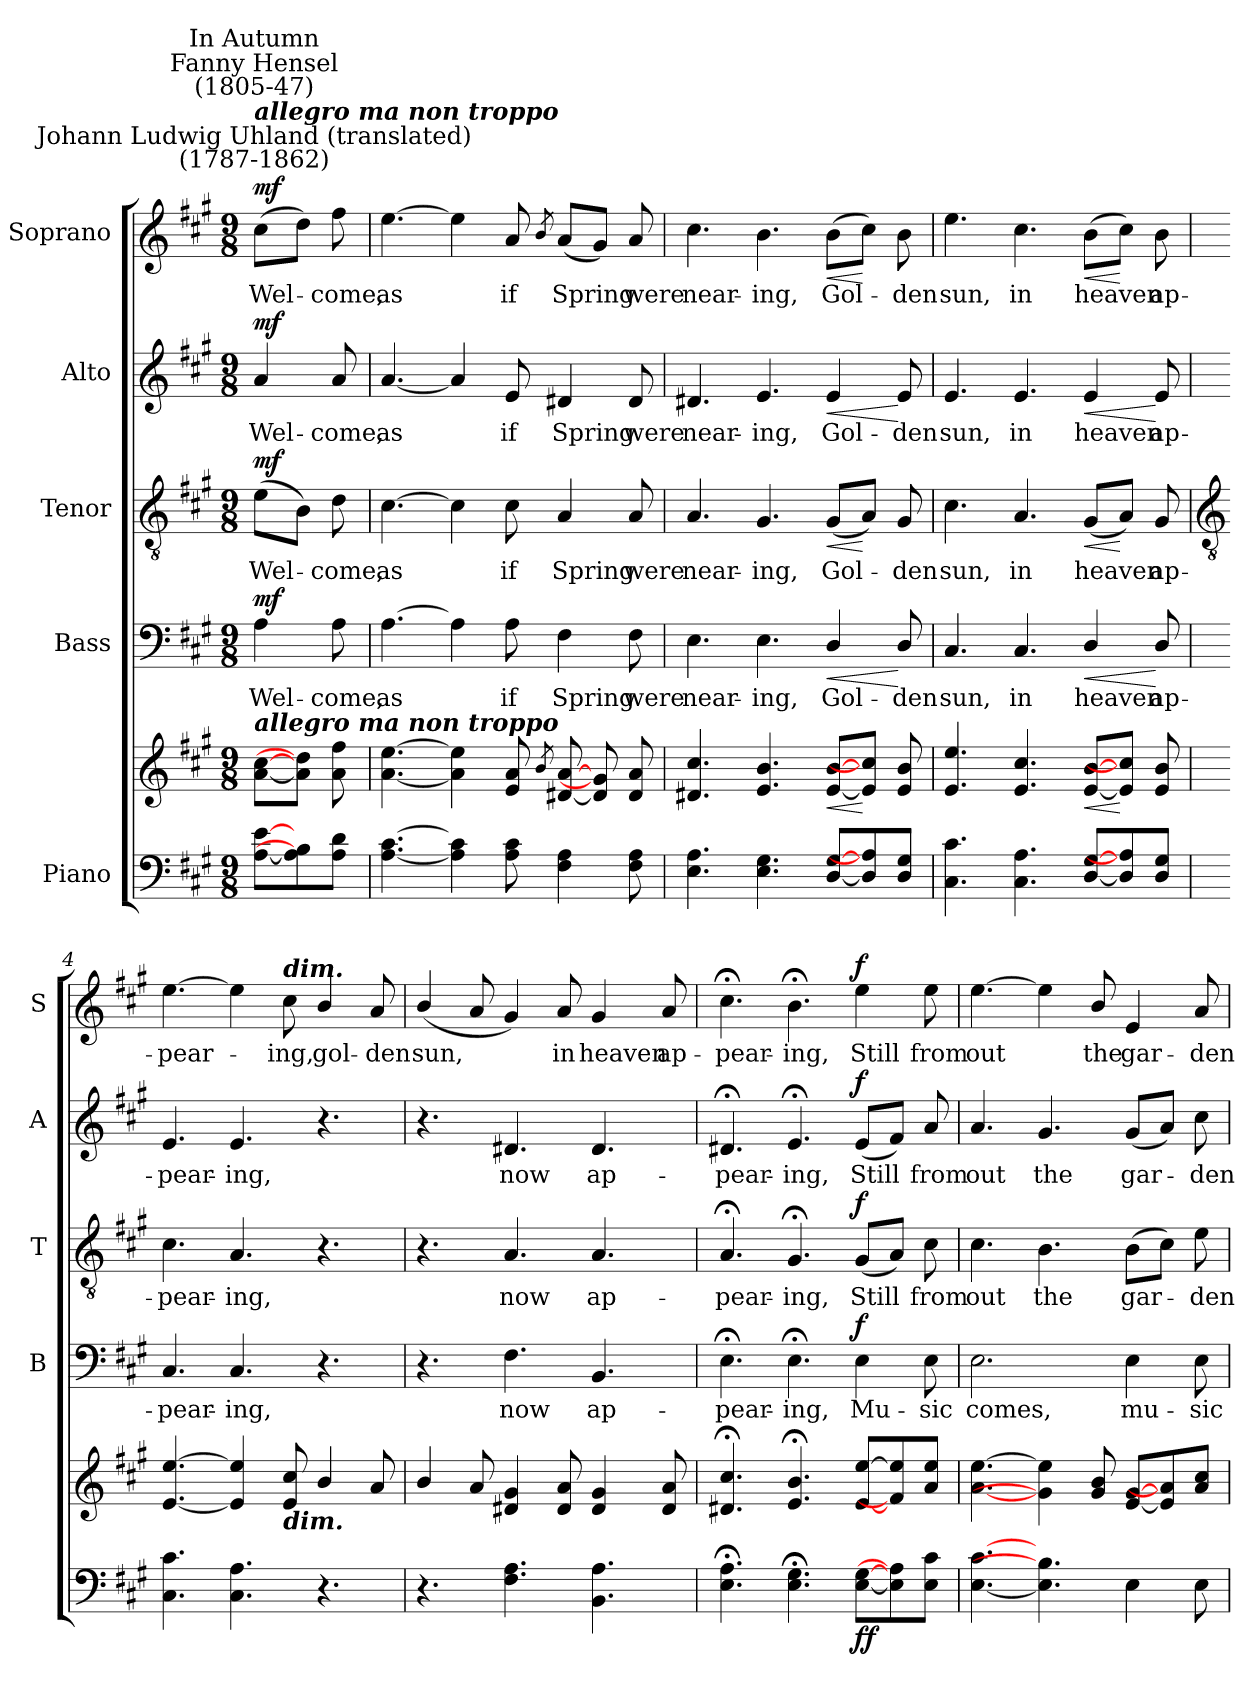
**kern	**kern	**dynam	**kern	**text	**dynam	**kern	**text	**dynam	**kern	**text	**dynam	**kern	**text	**dynam
*part5	*part5	*part5	*part4	*part4	*part4	*part3	*part3	*part3	*part2	*part2	*part2	*part1	*part1	*part1
*staff6	*staff5	*staff5/6	*staff4	*staff4	*staff4	*staff3	*staff3	*staff3	*staff2	*staff2	*staff2	*staff1	*staff1	*staff1
*I"Piano	*	*	*I"Bass	*	*	*I"Tenor	*	*	*I"Alto	*	*	*I"Soprano	*	*
*	*	*	*I'B	*	*	*I'T	*	*	*I'A	*	*	*I'S	*	*
*clefF4	*clefG2	*	*clefF4	*	*	*clefGv2	*	*	*clefG2	*	*	*clefG2	*	*
*k[f#c#g#]	*k[f#c#g#]	*	*k[f#c#g#]	*	*	*k[f#c#g#]	*	*	*k[f#c#g#]	*	*	*k[f#c#g#]	*	*
*A:	*A:	*	*A:	*	*	*A:	*	*	*A:	*	*	*A:	*	*
*M9/8	*M9/8	*	*M9/8	*	*	*M9/8	*	*	*M9/8	*	*	*M9/8	*	*
*MM88	*MM88	*	*MM88	*	*	*MM88	*	*	*MM88	*	*	*MM88	*	*
=	=	=	=	=	=	=	=	=	=	=	=	=	=	=
!	!	!	!	!	!	!	!	!	!	!	!	!LO:TX:a:cj:t=Johann Ludwig Uhland (translated)\n(1787-1862)	!	!
!	!	!	!	!	!	!	!	!	!	!	!	!LO:TX:a:Bi:t=allegro ma non troppo	!	!
!	!	!	!	!	!	!	!	!	!	!	!	!LO:TX:a:cj:t=Fanny Hensel\n(1805-47)	!	!
!	!	!	!	!	!	!	!	!	!	!	!	!LO:TX:a:cj:t=In Autumn	!	!
!	!LO:TX:a:Bi:t=allegro ma non troppo	!	!	!	!	!	!	!	!	!	!	!	!	!
!	!	!LO:DY:b=2	!	!LO:LY:b	!	!	!LO:LY:b	!	!	!LO:LY:b	!	!	!LO:LY:b	!
!	!	!LO:DY:n=1:b	!	!	!LO:DY:b	!	!	!LO:DY:b	!	!	!LO:DY:b	!	!	!LO:DY:b
[8A [8eL	[8a [8cc#L	mf mf	4A	Wel-	mf	(>8eL	Wel-	mf	4a	Wel-	mf	(>8cc#L	Wel-	mf
8A] 8B]	8a] 8dd]J	.	.	.	.	8BJ)	.	.	.	.	.	8ddJ)	.	.
!	!	!	!	!LO:LY:b	!	!	!LO:LY:b	!	!	!LO:LY:b	!	!	!LO:LY:b	!
8A 8dJ	8a 8ff#	.	8A	-come,	.	8d	come,	.	8a	-come,	.	8ff#	come,	.
=1	=1	=1	=1	=1	=1	=1	=1	=1	=1	=1	=1	=1	=1	=1
!	!	!	!	!LO:LY:b	!	!	!LO:LY:b	!	!	!LO:LY:b	!	!	!LO:LY:b	!
[4.A [4.c#	[4.a [4.ee	.	[4.A	as	.	[4.c#	as	.	[4.a	as	.	[4.ee	as	.
4A] 4c#]	4a] 4ee]	.	4A]	.	.	4c#]	.	.	4a]	.	.	4ee]	.	.
!	!	!	!	!LO:LY:b	!	!	!LO:LY:b	!	!	!LO:LY:b	!	!	!LO:LY:b	!
8A 8c#	8e 8aL	.	8A	if	.	8c#	if	.	8e	if	.	8a	if	.
.	8qb/J	.	.	.	.	.	.	.	.	.	.	8qb/	.	.
!	!	!	!	!LO:LY:b	!	!	!LO:LY:b	!	!	!LO:LY:b	!	!	!LO:LY:b	!
4F# 4A	[8d#X [8aL	.	4F#	Spring	.	4A	Spring	.	4d#X	Spring	.	(<8aL	Spring	.
.	8d#] 8g#]J	.	.	.	.	.	.	.	.	.	.	8g#J)	.	.
!	!	!	!	!LO:LY:b	!	!	!LO:LY:b	!	!	!LO:LY:b	!	!	!LO:LY:b	!
8F# 8A	8d# 8a	.	8F#	were	.	8A	were	.	8d#	were	.	8a	were	.
=2	=2	=2	=2	=2	=2	=2	=2	=2	=2	=2	=2	=2	=2	=2
!	!	!	!	!LO:LY:b	!	!	!LO:LY:b	!	!	!LO:LY:b	!	!	!LO:LY:b	!
4.E 4.A	4.d#X 4.cc#	.	4.E	near-	.	4.A	near-	.	4.d#X	near-	.	4.cc#	near-	.
!	!	!	!	!LO:LY:b	!	!	!LO:LY:b	!	!	!LO:LY:b	!	!	!LO:LY:b	!
4.E 4.G#	4.e 4.b	.	4.E	-ing,	.	4.G#	-ing,	.	4.e	-ing,	.	4.b	-ing,	.
!	!	!LO:HP:b	!	!LO:LY:b	!LO:HP:b	!	!LO:LY:b	!LO:HP:b	!	!LO:LY:b	!LO:HP:b	!	!LO:LY:b	!LO:HP:b
[8D/ [8G#/L	[8e [8bL	<	4D/	Gol-	<	(<8G#L	Gol-	<	4e	Gol-	<	(>8bL	Gol-	<
8D] 8A]	8e] 8cc#]J	[	.	.	.	8AJ)	.	[	.	.	.	8cc#J)	.	[
!	!	!	!	!LO:LY:b	!	!	!LO:LY:b	!	!	!LO:LY:b	!	!	!LO:LY:b	!
8D/ 8G#/J	8e 8b	.	8D/	-den	[	8G#	den	.	8e	-den	[	8b	den	.
=3	=3	=3	=3	=3	=3	=3	=3	=3	=3	=3	=3	=3	=3	=3
!	!	!	!	!LO:LY:b	!	!	!LO:LY:b	!	!	!LO:LY:b	!	!	!LO:LY:b	!
4.C# 4.c#	4.e 4.ee	.	4.C#	sun,	.	4.c#	sun,	.	4.e	sun,	.	4.ee	sun,	.
!	!	!	!	!LO:LY:b	!	!	!LO:LY:b	!	!	!LO:LY:b	!	!	!LO:LY:b	!
4.C# 4.A	4.e 4.cc#	.	4.C#	in	.	4.A	in	.	4.e	in	.	4.cc#	in	.
!	!	!LO:HP:b	!	!LO:LY:b	!LO:HP:b	!	!LO:LY:b	!LO:HP:b	!	!LO:LY:b	!LO:HP:b	!	!LO:LY:b	!LO:HP:b
[8D/ [8G#/L	[8e [8bL	<	4D/	heaven	<	(<8G#L	heaven	<	4e	heaven	<	(>8bL	heaven	<
8D] 8A]	8e] 8cc#]J	[	.	.	.	8AJ)	.	[	.	.	.	8cc#J)	.	[
!	!	!	!	!LO:LY:b	!	!	!LO:LY:b	!	!	!LO:LY:b	!	!	!LO:LY:b	!
8D/ 8G#/J	8e 8b	.	8D/	ap-	[	8G#	ap-	.	8e	ap-	[	8b	ap-	.
!!LO:LB:g=z
=4	=4	=4	=4	=4	=4	=4	=4	=4	=4	=4	=4	=4	=4	=4
*	*	*	*	*	*	*clefGv2	*	*	*	*	*	*	*	*
!	!	!	!	!LO:LY:b	!	!	!LO:LY:b	!	!	!LO:LY:b	!	!	!LO:LY:b	!
4.C# 4.c#	[4.e [4.ee	.	4.C#	-pear-	.	4.c#	-pear-	.	4.e	-pear-	.	[4.ee	-pear-	.
!	!	!	!	!LO:LY:b	!	!	!LO:LY:b	!	!	!LO:LY:b	!	!	!	!
4.C# 4.A	4e] 4ee]	.	4.C#	-ing,	.	4.A	-ing,	.	4.e	-ing,	.	4ee]	.	.
!	!	!	!	!	!	!	!	!	!	!	!	!LO:TX:a:Bi:t=dim.	!	!
!	!LO:TX:b:Bi:t=dim.	!	!	!	!	!	!	!	!	!	!	!	!	!
!	!	!	!	!	!	!	!	!	!	!	!	!	!LO:LY:b	!
.	8e 8cc#	.	.	.	.	.	.	.	.	.	.	8cc#	ing,	.
!	!	!	!	!	!	!	!	!	!	!	!	!	!LO:LY:b	!
4.r	4b/	.	4.r	.	.	4.r	.	.	4.r	.	.	4b/	gol-	.
!	!	!	!	!	!	!	!	!	!	!	!	!	!LO:LY:b	!
.	8a	.	.	.	.	.	.	.	.	.	.	8a	-den	.
=5	=5	=5	=5	=5	=5	=5	=5	=5	=5	=5	=5	=5	=5	=5
!	!	!	!	!	!	!	!	!	!	!	!	!	!LO:LY:b	!
4.r	4b/	.	4.r	.	.	4.r	.	.	4.r	.	.	(<4b/	sun,	.
.	8a	.	.	.	.	.	.	.	.	.	.	8a	.	.
!	!	!	!	!LO:LY:b	!	!	!LO:LY:b	!	!	!LO:LY:b	!	!	!	!
4.F# 4.A	4d#X 4g#	.	4.F#	now	.	4.A	now	.	4.d#X	now	.	4g#)	.	.
!	!	!	!	!	!	!	!	!	!	!	!	!	!LO:LY:b	!
.	8d# 8a	.	.	.	.	.	.	.	.	.	.	8a	in	.
!	!	!	!	!LO:LY:b	!	!	!LO:LY:b	!	!	!LO:LY:b	!	!	!LO:LY:b	!
4.BB 4.A	4d# 4g#	.	4.BB	ap-	.	4.A	ap-	.	4.d#	ap-	.	4g#	heaven	.
!	!	!	!	!	!	!	!	!	!	!	!	!	!LO:LY:b	!
.	8d# 8a	.	.	.	.	.	.	.	.	.	.	8a	ap-	.
=6	=6	=6	=6	=6	=6	=6	=6	=6	=6	=6	=6	=6	=6	=6
!	!	!	!	!LO:LY:b	!	!	!LO:LY:b	!	!	!LO:LY:b	!	!	!LO:LY:b	!
4.E;< 4.A;<	4.d#X;< 4.cc#;<	.	4.E;<	-pear-	.	4.A;<	-pear-	.	4.d#X;<	-pear-	.	4.cc#;<	-pear-	.
!	!	!	!	!LO:LY:b	!	!	!LO:LY:b	!	!	!LO:LY:b	!	!	!LO:LY:b	!
4.E;< 4.G#;<	4.e;< 4.b;<	.	4.E;<	-ing,	.	4.G#;<	-ing,	.	4.e;<	-ing,	.	4.b;<	-ing,	.
!	!	!LO:DY:b=2	!	!LO:LY:b	!	!	!LO:LY:b	!	!	!LO:LY:b	!	!	!LO:LY:b	!
!	!	!LO:DY:n=1:b	!	!	!LO:DY:b	!	!	!LO:DY:b	!	!	!LO:DY:b	!	!	!LO:DY:b
[8E [8G#L	[8e [8eeL	f f	4E	Mu-	f	(<8G#L	Still	f	(<8eL	Still	f	4ee	Still	f
8E] 8A]	8f#] 8ee]	.	.	.	.	8AJ)	.	.	8f#J)	.	.	.	.	.
!	!	!	!	!LO:LY:b	!	!	!LO:LY:b	!	!	!LO:LY:b	!	!	!LO:LY:b	!
8E 8c#J	8a 8eeJ	.	8E	-sic	.	8c#	from	.	8a	from	.	8ee	from	.
=7	=7	=7	=7	=7	=7	=7	=7	=7	=7	=7	=7	=7	=7	=7
!	!	!	!	!LO:LY:b	!	!	!LO:LY:b	!	!	!LO:LY:b	!	!	!LO:LY:b	!
[4.E [4.c#	[4.a [4.ee	.	2.E	comes,	.	4.c#	out	.	4.a	out	.	[4.ee	out	.
!	!	!	!	!	!	!	!LO:LY:b	!	!	!LO:LY:b	!	!	!	!
4.E] 4.B]	4g#] 4ee]	.	.	.	.	4.B	the	.	4.g#	the	.	4ee]	.	.
!	!	!	!	!	!	!	!	!	!	!	!	!	!LO:LY:b	!
.	8g#/ 8b/	.	.	.	.	.	.	.	.	.	.	8b/	the	.
!	!	!	!	!LO:LY:b	!	!	!LO:LY:b	!	!	!LO:LY:b	!	!	!LO:LY:b	!
4E	[8e [8g#L	.	4E	mu-	.	(>8BL	gar-	.	(<8g#L	gar-	.	4e	gar-	.
.	8e] 8a]	.	.	.	.	8c#J)	.	.	8aJ)	.	.	.	.	.
!	!	!	!	!LO:LY:b	!	!	!LO:LY:b	!	!	!LO:LY:b	!	!	!LO:LY:b	!
8E	8a 8cc#J	.	8E	-sic	.	8e	den	.	8cc#	den	.	8a	-den	.
=	=	=	=	=	=	=	=	=	=	=	=	=	=	=
*-	*-	*-	*-	*-	*-	*-	*-	*-	*-	*-	*-	*-	*-	*-
